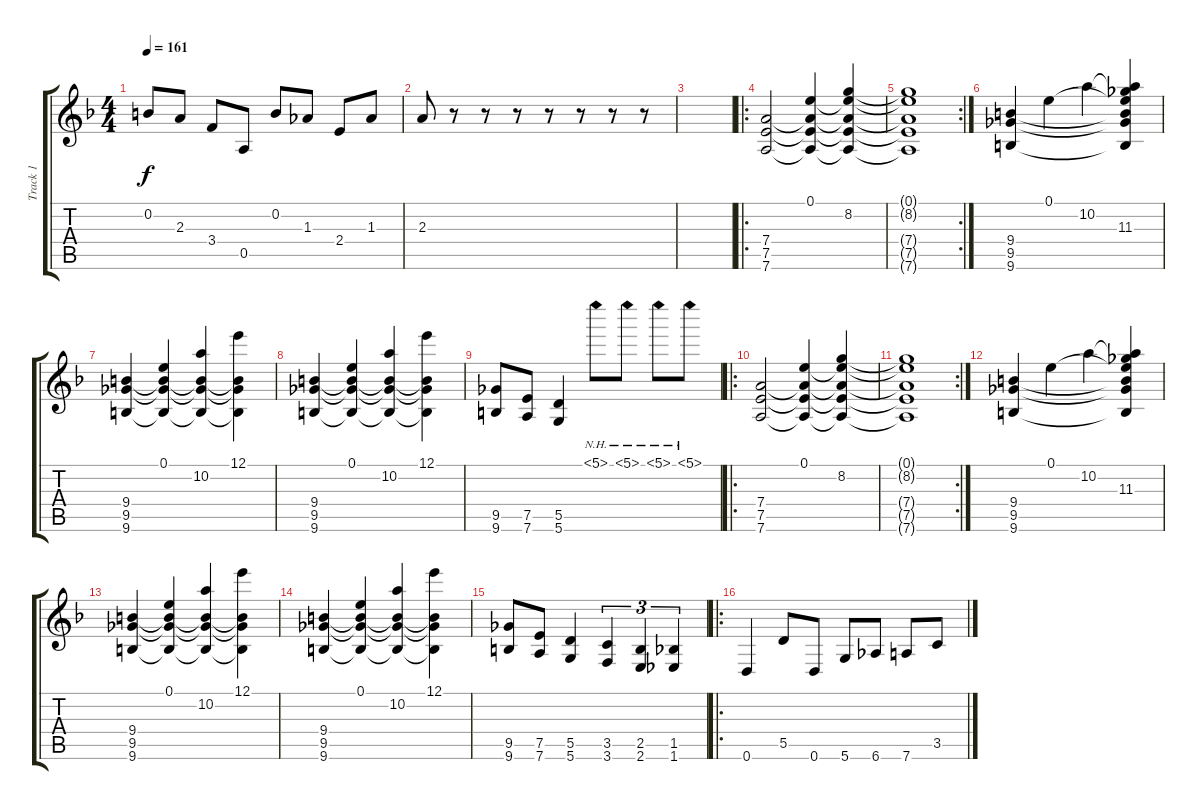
\track ("Track 1" "Track 1") {instrument distortionguitar}
\staff {score tabs}
\tuning (E4 B3 G3 D3 A2 D2) {hide}
\ts (4 4)
\tempo 161
\clef g2
\ks f
0.2.8{dy f} 2.3.8 3.4.8 0.5.8 0.2.8 1.3.8 2.4.8 1.3.8 |
2.3.8 r.8 r.8 r.8 r.8 r.8 r.8 r.8 |
|
\ro
(7.4 7.5 7.6).2{instrument distortionguitar} (0.1 7.4{t} 7.5{t} 7.6{t}).4 (0.1{t} 8.2 7.4{t} 7.5{t} 7.6{t}).4 |
\rc 2
(0.1{t} 8.2{t} 7.4{t} 7.5{t} 7.6{t}).1 |
(9.4 9.5 9.6).4 0.1.4 10.2.4 (0.1{t} 10.2{t} 11.3 9.4{t} 9.5{t} 9.6{t}).4 |
(9.4 9.5 9.6).4 (0.1 9.4{t} 9.5{t} 9.6{t}).4 (10.2 9.4{t} 9.5{t} 9.6{t}).4 (12.1 9.4{t} 9.5{t} 9.6{t}).4 |
(9.4 9.5 9.6).4 (0.1 9.4{t} 9.5{t} 9.6{t}).4 (10.2 9.4{t} 9.5{t} 9.6{t}).4 (12.1 9.4{t} 9.5{t} 9.6{t}).4 |
(9.5 9.6).8 (7.5 7.6).8 (5.5 5.6).4 5.1{nh}.8 5.1{nh}.8 5.1{nh}.8 5.1{nh}.8 |
\ro
(7.4 7.5 7.6).2{instrument distortionguitar} (0.1 7.4{t} 7.5{t} 7.6{t}).4 (0.1{t} 8.2 7.4{t} 7.5{t} 7.6{t}).4 |
\rc 2
(0.1{t} 8.2{t} 7.4{t} 7.5{t} 7.6{t}).1 |
(9.4 9.5 9.6).4 0.1.4 10.2.4 (0.1{t} 10.2{t} 11.3 9.4{t} 9.5{t} 9.6{t}).4 |
(9.4 9.5 9.6).4 (0.1 9.4{t} 9.5{t} 9.6{t}).4 (10.2 9.4{t} 9.5{t} 9.6{t}).4 (12.1 9.4{t} 9.5{t} 9.6{t}).4 |
(9.4 9.5 9.6).4 (0.1 9.4{t} 9.5{t} 9.6{t}).4 (10.2 9.4{t} 9.5{t} 9.6{t}).4 (12.1 9.4{t} 9.5{t} 9.6{t}).4 |
(9.5 9.6).8 (7.5 7.6).8 (5.5 5.6).4 (3.5 3.6).4{tu (3 2)} (2.5 2.6).4{tu (3 2)} (1.5 1.6).4{tu (3 2)} |
\ro
0.6.4 5.5.8 0.6.8 5.6.8 6.6.8 7.6.8 3.5.8
